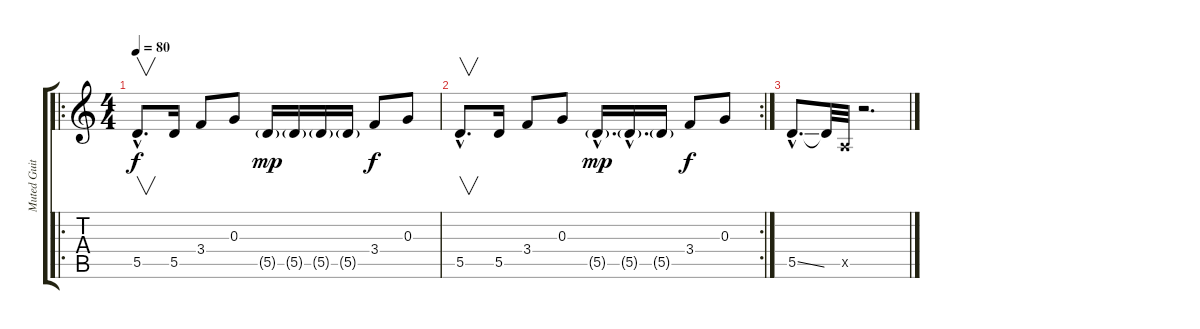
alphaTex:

\track ("Muted Guitar" "Muted Guit") {instrument electricguitarmuted}
\staff {score tabs}
\tuning (E4 B3 G3 D3 A2 E2) {hide}
\ro
\ts (4 4)
\tempo 80
\clef g2
\ks c
5.5{hac}.8{v d dy f} 5.5.16 3.4.8 0.3.8 5.5{g}.16{dy mp} 5.5{g}.16 5.5{g}.16 5.5{g}.16 3.4.8{dy f} 0.3.8 |
\rc 2
5.5{hac}.8{v d} 5.5.16 3.4.8 0.3.8 5.5{g hac}.16{d dy mp} 5.5{g hac}.16{d} 5.5{g}.16 3.4.8{dy f} 0.3.8 |
5.5{ss hac}.8{d} 5.5{t}.32 0.5{x}.32 r.2{d}
